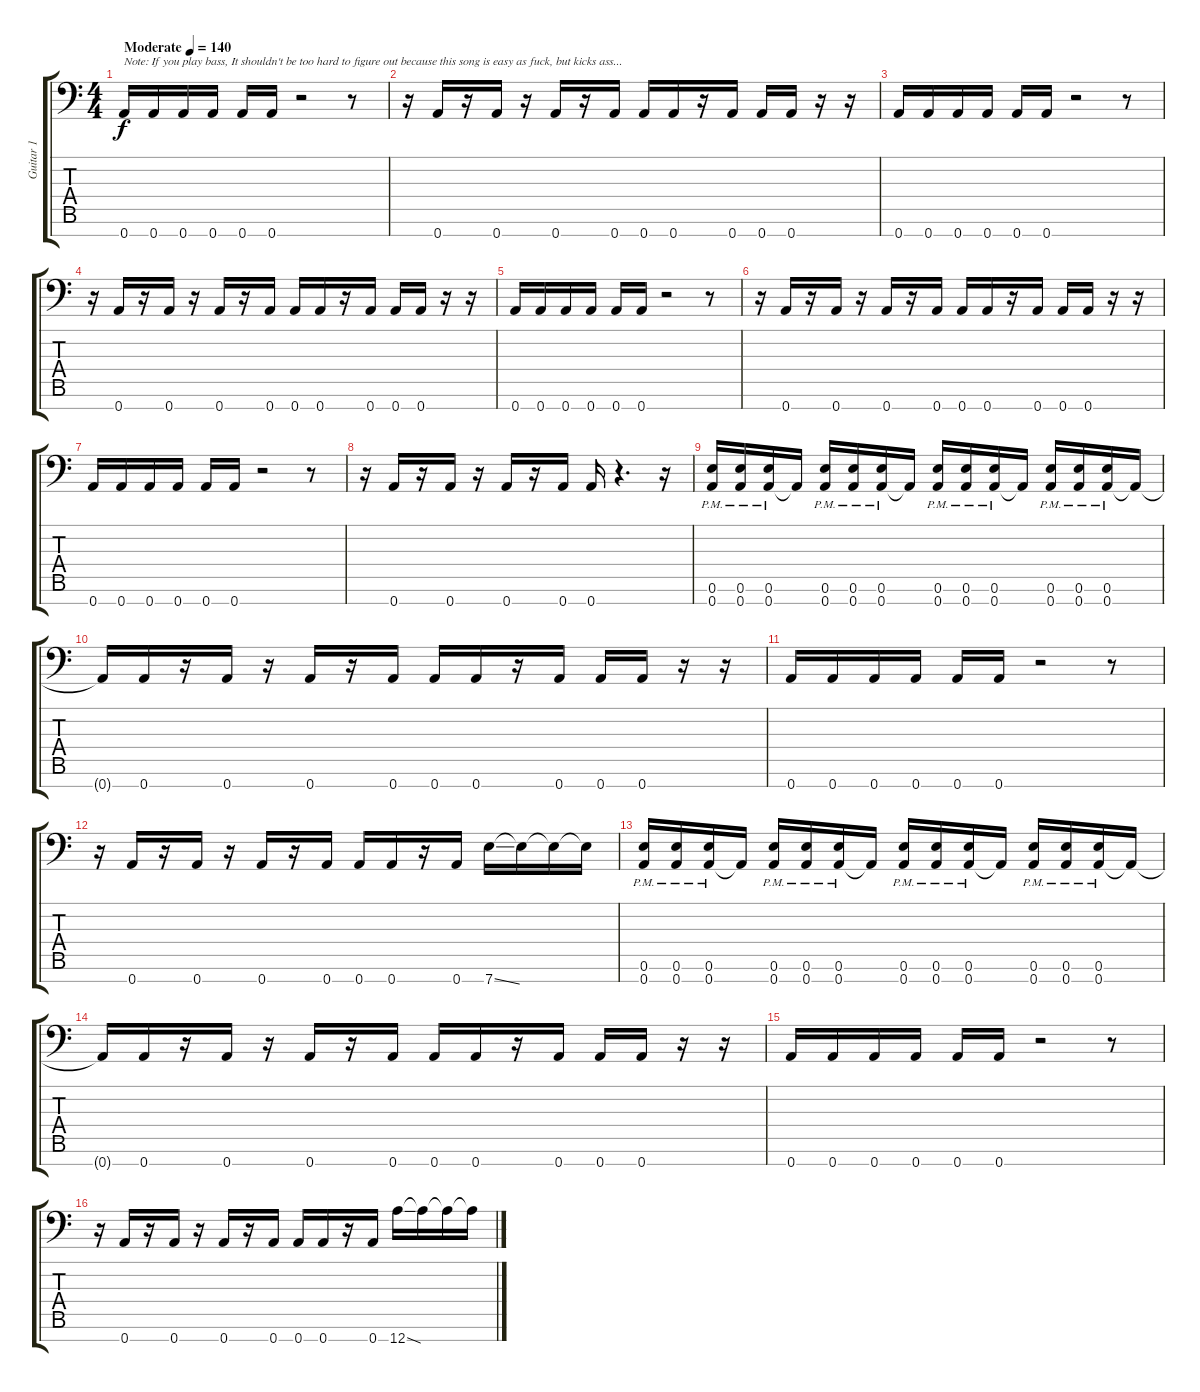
\track ("Guitar 1" "Guitar 1") {instrument distortionguitar}
\staff {score tabs}
\tuning (E4 B3 G3 D3 A2 E2 A1) {hide}
\ts (4 4)
\tempo (140 "Moderate")
\clef f4
\ks c
0.7.16{txt "Note: If you play bass, It shouldn't be too hard to figure out because this song is easy as fuck, but kicks ass..." dy f instrument distortionguitar} 0.7.16 0.7.16 0.7.16 0.7.16 0.7.16 r.2 r.8 |
r.16 0.7.16 r.16 0.7.16 r.16 0.7.16 r.16 0.7.16 0.7.16 0.7.16 r.16 0.7.16 0.7.16 0.7.16 r.16 r.16 |
0.7.16 0.7.16 0.7.16 0.7.16 0.7.16 0.7.16 r.2 r.8 |
r.16 0.7.16 r.16 0.7.16 r.16 0.7.16 r.16 0.7.16 0.7.16 0.7.16 r.16 0.7.16 0.7.16 0.7.16 r.16 r.16 |
0.7.16 0.7.16 0.7.16 0.7.16 0.7.16 0.7.16 r.2 r.8 |
r.16 0.7.16 r.16 0.7.16 r.16 0.7.16 r.16 0.7.16 0.7.16 0.7.16 r.16 0.7.16 0.7.16 0.7.16 r.16 r.16 |
0.7.16 0.7.16 0.7.16 0.7.16 0.7.16 0.7.16 r.2 r.8 |
r.16 0.7.16 r.16 0.7.16 r.16 0.7.16 r.16 0.7.16 0.7.16 r.4{d} r.16 |
(0.6{pm} 0.7{pm}).16 (0.6{pm} 0.7{pm}).16 (0.6{pm} 0.7{pm}).16 0.7{t}.16 (0.6{pm} 0.7{pm}).16 (0.6{pm} 0.7{pm}).16 (0.6{pm} 0.7{pm}).16 0.7{t}.16 (0.6{pm} 0.7{pm}).16 (0.6{pm} 0.7{pm}).16 (0.6{pm} 0.7{pm}).16 0.7{t}.16 (0.6{pm} 0.7{pm}).16 (0.6{pm} 0.7{pm}).16 (0.6{pm} 0.7{pm}).16 0.7{t}.16 |
0.7{t}.16 0.7.16 r.16 0.7.16 r.16 0.7.16 r.16 0.7.16 0.7.16 0.7.16 r.16 0.7.16 0.7.16 0.7.16 r.16 r.16 |
0.7.16 0.7.16 0.7.16 0.7.16 0.7.16 0.7.16 r.2 r.8 |
r.16 0.7.16 r.16 0.7.16 r.16 0.7.16 r.16 0.7.16 0.7.16 0.7.16 r.16 0.7.16 7.7{ss}.16 7.7{t}.16 7.7{t}.16 7.7{t}.16 |
(0.6{pm} 0.7{pm}).16 (0.6{pm} 0.7{pm}).16 (0.6{pm} 0.7{pm}).16 0.7{t}.16 (0.6{pm} 0.7{pm}).16 (0.6{pm} 0.7{pm}).16 (0.6{pm} 0.7{pm}).16 0.7{t}.16 (0.6{pm} 0.7{pm}).16 (0.6{pm} 0.7{pm}).16 (0.6{pm} 0.7{pm}).16 0.7{t}.16 (0.6{pm} 0.7{pm}).16 (0.6{pm} 0.7{pm}).16 (0.6{pm} 0.7{pm}).16 0.7{t}.16 |
0.7{t}.16 0.7.16 r.16 0.7.16 r.16 0.7.16 r.16 0.7.16 0.7.16 0.7.16 r.16 0.7.16 0.7.16 0.7.16 r.16 r.16 |
0.7.16 0.7.16 0.7.16 0.7.16 0.7.16 0.7.16 r.2 r.8 |
r.16 0.7.16 r.16 0.7.16 r.16 0.7.16 r.16 0.7.16 0.7.16 0.7.16 r.16 0.7.16 12.7{ss}.16 12.7{t}.16 12.7{t}.16 12.7{t}.16
